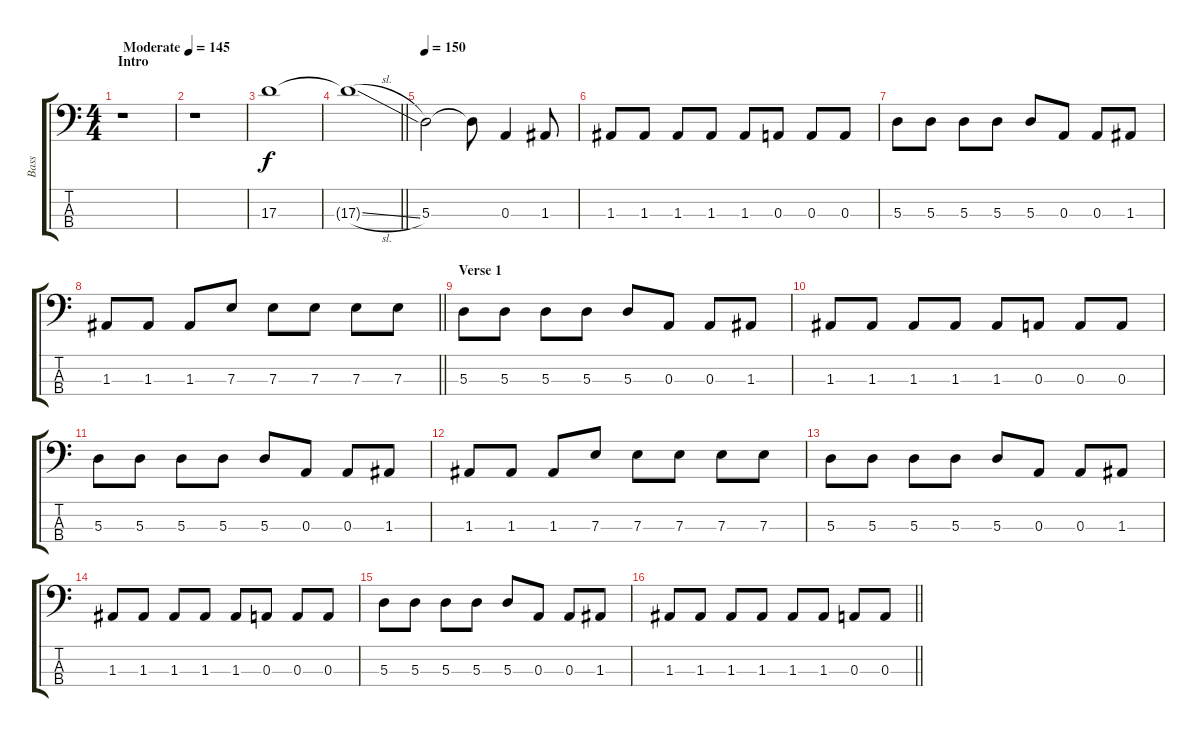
\track ("Bass" "Bass") {instrument electricbasspick}
\staff {score tabs}
\tuning (G2 D2 A1 E1) {hide}
\ts (4 4)
\section ("" "Intro")
\tempo (145 "Moderate")
\clef f4
\ks c
r.1{dy f instrument electricbasspick} |
r.1 |
17.3.1 |
\barLineRight lightlight
17.3{sl t}.1 |
\tempo 150
5.3.2 5.3{t}.8 0.3.4 1.3.8 |
1.3.8 1.3.8 1.3.8 1.3.8 1.3.8 0.3.8 0.3.8 0.3.8 |
5.3.8 5.3.8 5.3.8 5.3.8 5.3.8 0.3.8 0.3.8 1.3.8 |
\barLineRight lightlight
1.3.8 1.3.8 1.3.8 7.3.8 7.3.8 7.3.8 7.3.8 7.3.8 |
\section ("" "Verse 1")
5.3.8 5.3.8 5.3.8 5.3.8 5.3.8 0.3.8 0.3.8 1.3.8 |
1.3.8 1.3.8 1.3.8 1.3.8 1.3.8 0.3.8 0.3.8 0.3.8 |
5.3.8 5.3.8 5.3.8 5.3.8 5.3.8 0.3.8 0.3.8 1.3.8 |
1.3.8 1.3.8 1.3.8 7.3.8 7.3.8 7.3.8 7.3.8 7.3.8 |
5.3.8 5.3.8 5.3.8 5.3.8 5.3.8 0.3.8 0.3.8 1.3.8 |
1.3.8 1.3.8 1.3.8 1.3.8 1.3.8 0.3.8 0.3.8 0.3.8 |
5.3.8 5.3.8 5.3.8 5.3.8 5.3.8 0.3.8 0.3.8 1.3.8 |
\barLineRight lightlight
1.3.8 1.3.8 1.3.8 1.3.8 1.3.8 1.3.8 0.3.8 0.3.8
